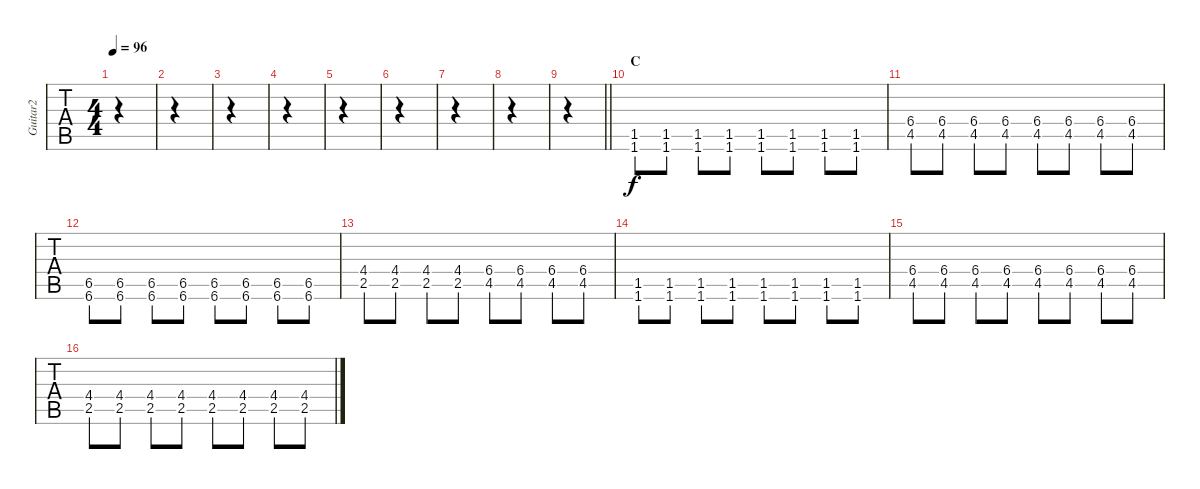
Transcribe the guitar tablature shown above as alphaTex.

\track ("Guitar2" "Guitar2") {instrument distortionguitar}
\staff {tabs}
\tuning (E4 B3 G3 D3 A2 D2) {hide}
\ts (4 4)
\tempo 96
\clef g2
\ks c
|
|
|
|
|
|
|
|
\barLineRight lightlight
|
\section ("" "C")
(1.5 1.6).8{dy f} (1.5 1.6).8 (1.5 1.6).8 (1.5 1.6).8 (1.5 1.6).8 (1.5 1.6).8 (1.5 1.6).8 (1.5 1.6).8 |
(6.4 4.5).8 (6.4 4.5).8 (6.4 4.5).8 (6.4 4.5).8 (6.4 4.5).8 (6.4 4.5).8 (6.4 4.5).8 (6.4 4.5).8 |
(6.5 6.6).8 (6.5 6.6).8 (6.5 6.6).8 (6.5 6.6).8 (6.5 6.6).8 (6.5 6.6).8 (6.5 6.6).8 (6.5 6.6).8 |
(4.4 2.5).8 (4.4 2.5).8 (4.4 2.5).8 (4.4 2.5).8 (6.4 4.5).8 (6.4 4.5).8 (6.4 4.5).8 (6.4 4.5).8 |
(1.5 1.6).8 (1.5 1.6).8 (1.5 1.6).8 (1.5 1.6).8 (1.5 1.6).8 (1.5 1.6).8 (1.5 1.6).8 (1.5 1.6).8 |
(6.4 4.5).8 (6.4 4.5).8 (6.4 4.5).8 (6.4 4.5).8 (6.4 4.5).8 (6.4 4.5).8 (6.4 4.5).8 (6.4 4.5).8 |
(4.4 2.5).8 (4.4 2.5).8 (4.4 2.5).8 (4.4 2.5).8 (4.4 2.5).8 (4.4 2.5).8 (4.4 2.5).8 (4.4 2.5).8
